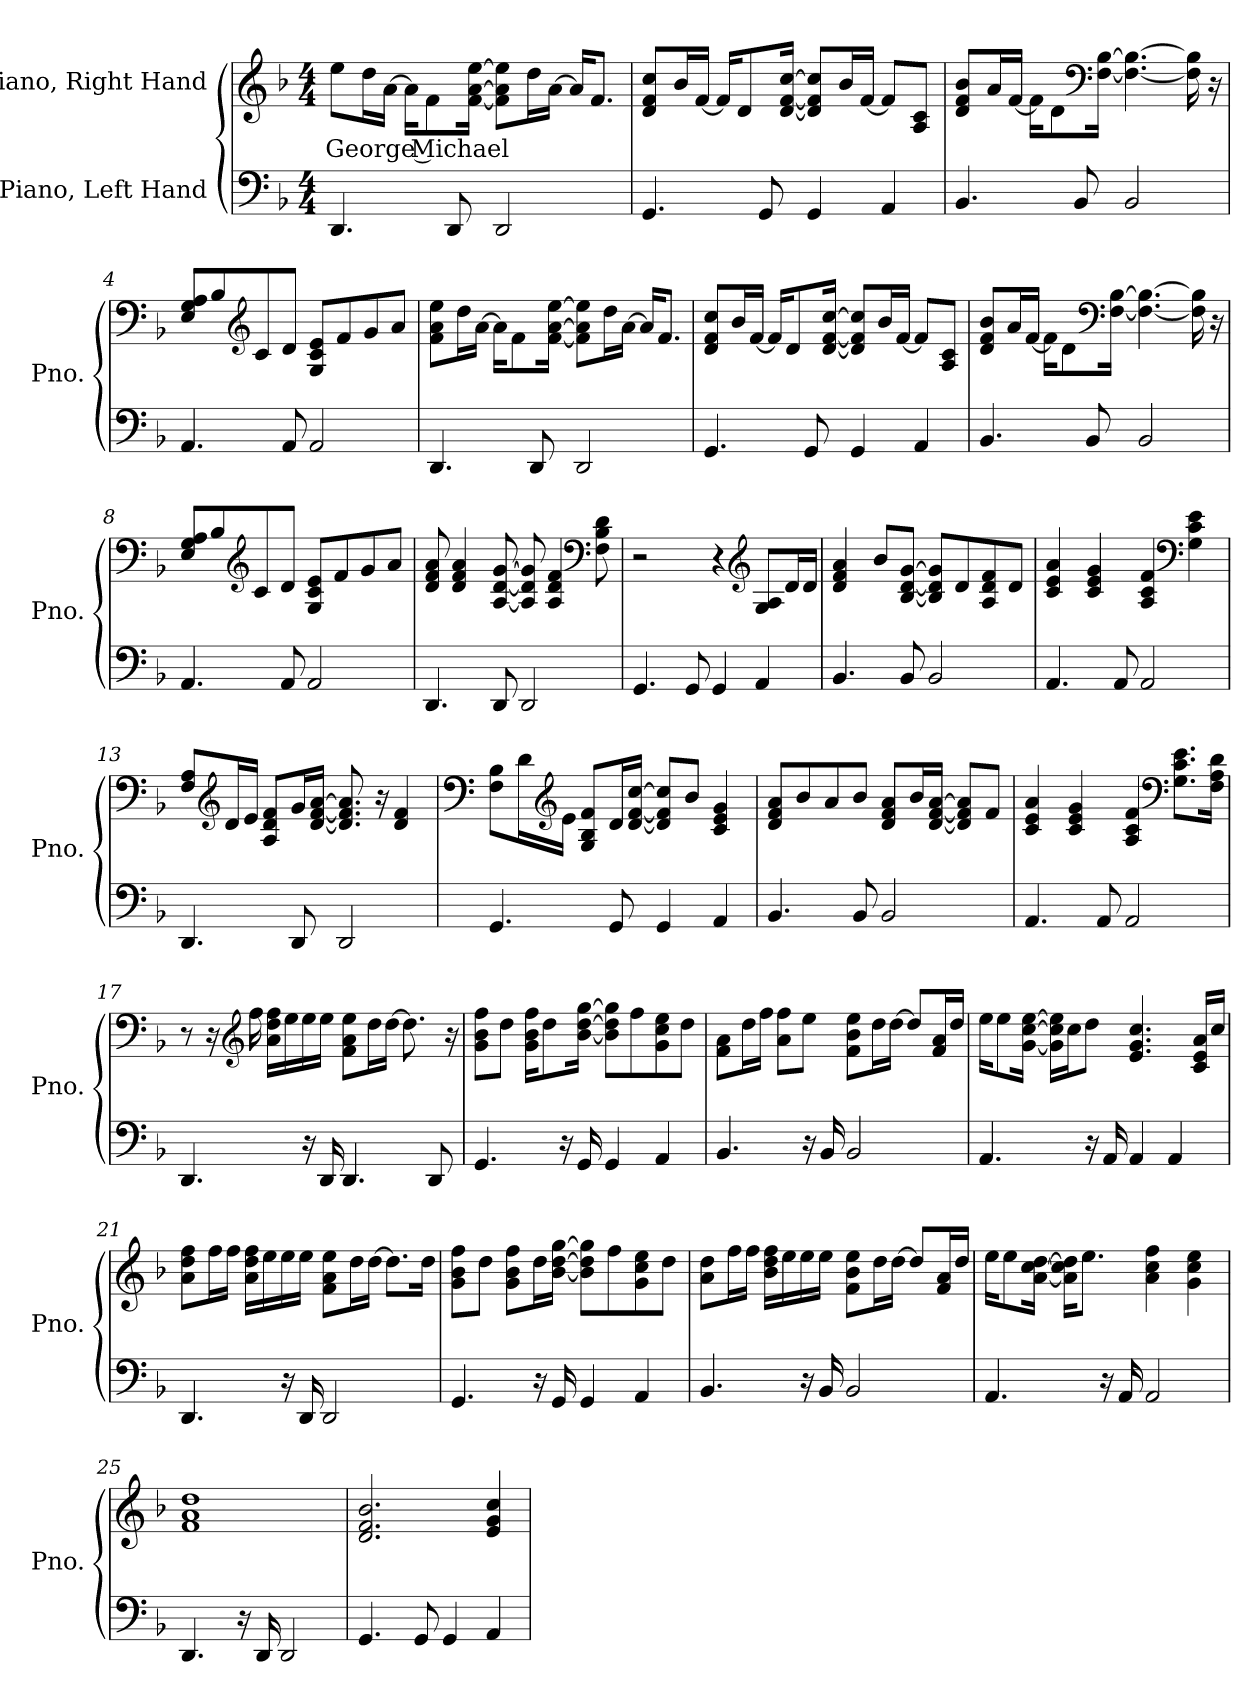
**kern	**kern	**text
*part2	*part1	*part1
*staff2	*staff1	*staff1
*I"Piano, Left Hand	*I"Piano, Right Hand	*
*I'Pno.	*I'Pno.	*
*clefF4	*clefG2	*
*k[b-]	*k[b-]	*
*M4/4	*M4/4	*
*MM80	*MM80	*
=1	=1	=1
!	!	!LO:LY:b
4.DD/	8ee\L	George Michael
.	16dd\L	.
.	[16a\JJ	.
.	16a\KL]	.
.	8f\	.
8DD/	.	.
.	[16f\ [16a\ [16ee\Jk	.
2DD/	8f\] 8a\] 8ee\]L	.
.	16dd\L	.
.	[16a\JJ	.
.	16a/KL]	.
.	8.f/J	.
=2	=2	=2
4.GG/	8d/ 8f/ 8cc/L	.
.	16b-/L	.
.	[16f/JJ	.
.	16f/KL]	.
.	8d/	.
8GG/	.	.
.	[16d/ [16f/ [16cc/Jk	.
4GG/	8d/] 8f/] 8cc/]L	.
.	16b-/L	.
.	[16f/JJ	.
4AA/	8f/L]	.
.	8A/ 8c/J	.
!!LO:LB:g=z
=3	=3	=3
4.BB-/	8d/ 8f/ 8b-/L	.
.	16a/L	.
.	[16f/JJ	.
.	16f\KL]	.
.	8d\	.
8BB-/	.	.
*	*clefF4	*
.	[16F\ [16B-\Jk	.
2BB-/	4.F\_ 4.B-\_	.
.	16F\] 16B-\]	.
.	16r	.
=4	=4	=4
4.AA/	8E/ 8G/ 8A/L	.
.	8B-/	.
*	*clefG2	*
.	8c/	.
8AA/	8d/J	.
2AA/	8G/ 8c/ 8e/L	.
.	8f/	.
.	8g/	.
.	8a/J	.
=5	=5	=5
4.DD/	8f\ 8a\ 8ee\L	.
.	16dd\L	.
.	[16a\JJ	.
.	16a\KL]	.
.	8f\	.
8DD/	.	.
.	[16f\ [16a\ [16ee\Jk	.
2DD/	8f\] 8a\] 8ee\]L	.
.	16dd\L	.
.	[16a\JJ	.
.	16a/KL]	.
.	8.f/J	.
!!LO:LB:g=z
=6	=6	=6
4.GG/	8d/ 8f/ 8cc/L	.
.	16b-/L	.
.	[16f/JJ	.
.	16f/KL]	.
.	8d/	.
8GG/	.	.
.	[16d/ [16f/ [16cc/Jk	.
4GG/	8d/] 8f/] 8cc/]L	.
.	16b-/L	.
.	[16f/JJ	.
4AA/	8f/L]	.
.	8A/ 8c/J	.
=7	=7	=7
4.BB-/	8d/ 8f/ 8b-/L	.
.	16a/L	.
.	[16f/JJ	.
.	16f\KL]	.
.	8d\	.
8BB-/	.	.
*	*clefF4	*
.	[16F\ [16B-\Jk	.
2BB-/	4.F\_ 4.B-\_	.
.	16F\] 16B-\]	.
.	16r	.
=8	=8	=8
4.AA/	8E/ 8G/ 8A/L	.
.	8B-/	.
*	*clefG2	*
.	8c/	.
8AA/	8d/J	.
2AA/	8G/ 8c/ 8e/L	.
.	8f/	.
.	8g/	.
.	8a/J	.
!!LO:LB:g=z
=9	=9	=9
4.DD/	8d/ 8f/ 8a/	.
.	4d/ 4f/ 4a/	.
8DD/	[8A/ [8d/ [8g/	.
2DD/	8A/] 8d/] 8g/]	.
.	4A/ 4d/ 4f/	.
*	*clefF4	*
.	8F\ 8B-\ 8d\	.
=10	=10	=10
4.GG/	2r	.
8GG/	.	.
4GG/	4r	.
*	*clefG2	*
4AA/	8G/ 8A/L	.
.	16d/L	.
.	16d/JJ	.
=11	=11	=11
4.BB-/	4d/ 4f/ 4a/	.
.	8b-/L	.
8BB-/	[8B-/ [8d/ [8g/J	.
2BB-/	8B-/] 8d/] 8g/]L	.
.	8d/	.
.	8A/ 8d/ 8f/	.
.	8d/J	.
=12	=12	=12
4.AA/	4c/ 4e/ 4a/	.
.	4c/ 4e/ 4g/	.
8AA/	.	.
2AA/	4A/ 4c/ 4f/	.
*	*clefF4	*
.	4G\ 4c\ 4e\	.
!!LO:LB:g=z
=13	=13	=13
4.DD/	8F/ 8A/L	.
*	*clefG2	*
.	16d/L	.
.	16e/JJ	.
.	8A/ 8d/ 8f/L	.
8DD/	16g/L	.
.	[16d/ [16f/ [16a/JJ	.
2DD/	8.d/] 8.f/] 8.a/]	.
.	16r	.
.	4d/ 4f/	.
=14	=14	=14
*	*clefF4	*
4.GG/	8F\ 8B-\L	.
.	16d\L	.
*	*clefG2	*
.	16e\JJ	.
.	8G/ 8B-/ 8f/L	.
8GG/	16d/L	.
.	[16d/ [16f/ [16cc/JJ	.
4GG/	8d/] 8f/] 8cc/]L	.
.	8b-/J	.
4AA/	4c/ 4e/ 4g/	.
=15	=15	=15
4.BB-/	8d/ 8f/ 8a/L	.
.	8b-/	.
.	8a/	.
8BB-/	8b-/J	.
2BB-/	8d/ 8f/ 8a/L	.
.	16b-/L	.
.	[16d/ [16f/ [16a/JJ	.
.	8d/] 8f/] 8a/]L	.
.	8f/J	.
!!LO:LB:g=z
=16	=16	=16
4.AA/	4c/ 4e/ 4a/	.
.	4c/ 4e/ 4g/	.
8AA/	.	.
2AA/	4A/ 4c/ 4f/	.
*	*clefF4	*
.	8.G\ 8.c\ 8.e\L	.
.	16F\ 16A\ 16d\Jk	.
=17	=17	=17
4.DD/	8r	.
.	16r	.
*	*clefG2	*
.	16ff\	.
.	16a\ 16dd\ 16ff\LL	.
.	16ee\	.
16r	16ee\	.
16DD/	16ee\JJ	.
4.DD/	8f\ 8a\ 8ee\L	.
.	16dd\L	.
.	[16dd\JJ	.
.	8.dd\]	.
8DD/	.	.
.	16r	.
=18	=18	=18
4.GG/	8g\ 8b-\ 8ff\L	.
.	8dd\J	.
.	16g\ 16b-\ 16ff\KL	.
.	8dd\	.
16r	.	.
16GG/	[16b-\ [16dd\ [16gg\Jk	.
4GG/	8b-\] 8dd\] 8gg\]L	.
.	8ff\	.
4AA/	8g\ 8cc\ 8ee\	.
.	8dd\J	.
!!LO:PB:g=z
=19	=19	=19
4.BB-/	8f\ 8a\L	.
.	16dd\L	.
.	16ff\JJ	.
.	8a\ 8ff\L	.
16r	8ee\J	.
16BB-/	.	.
2BB-/	8f\ 8b-\ 8ee\L	.
.	16dd\L	.
.	[16dd\JJ	.
.	8dd/L]	.
.	16f/ 16a/L	.
.	16dd/JJ	.
=20	=20	=20
4.AA/	16ee\KL	.
.	8ee\	.
.	[16g\ [16cc\ [16ee\Jk	.
.	16g\] 16cc\] 16ee\]LL	.
.	16cc\J	.
16r	8dd\J	.
16AA/	.	.
4AA/	4.e/ 4.g/ 4.cc/	.
4AA/	.	.
.	16c/ 16e/ 16a/LL	.
.	16cc/JJ	.
=21	=21	=21
4.DD/	8a\ 8dd\ 8ff\L	.
.	16ff\L	.
.	16ff\JJ	.
.	16a\ 16dd\ 16ff\LL	.
.	16ee\	.
16r	16ee\	.
16DD/	16ee\JJ	.
2DD/	8f\ 8a\ 8ee\L	.
.	16dd\L	.
.	[16dd\JJ	.
.	8.dd\L]	.
.	16dd\Jk	.
!!LO:LB:g=z
=22	=22	=22
4.GG/	8g\ 8b-\ 8ff\L	.
.	8dd\J	.
.	8g\ 8b-\ 8ff\L	.
16r	16dd\L	.
16GG/	[16b-\ [16dd\ [16gg\JJ	.
4GG/	8b-\] 8dd\] 8gg\]L	.
.	8ff\	.
4AA/	8g\ 8cc\ 8ee\	.
.	8dd\J	.
=23	=23	=23
4.BB-/	8a\ 8dd\L	.
.	16ff\L	.
.	16ff\JJ	.
.	16b-\ 16dd\ 16ff\LL	.
.	16ee\	.
16r	16ee\	.
16BB-/	16ee\JJ	.
2BB-/	8f\ 8b-\ 8ee\L	.
.	16dd\L	.
.	[16dd\JJ	.
.	8dd/L]	.
.	16f/ 16a/L	.
.	16dd/JJ	.
=24	=24	=24
4.AA/	16ee\KL	.
.	8ee\	.
.	[16a\ [16cc\ [16dd\Jk	.
.	16a\] 16cc\] 16dd\]KL	.
.	8.ee\J	.
16r	.	.
16AA/	.	.
2AA/	4a\ 4cc\ 4ff\	.
.	4g\ 4cc\ 4ee\	.
=25	=25	=25
4.DD/	1f 1a 1dd	.
16r	.	.
16DD/	.	.
2DD/	.	.
!!LO:LB:g=z
=26	=26	=26
4.GG/	2.d/ 2.f/ 2.b-/	.
8GG/	.	.
4GG/	.	.
4AA/	4e/ 4g/ 4cc/	.
=	=	=
*-	*-	*-
